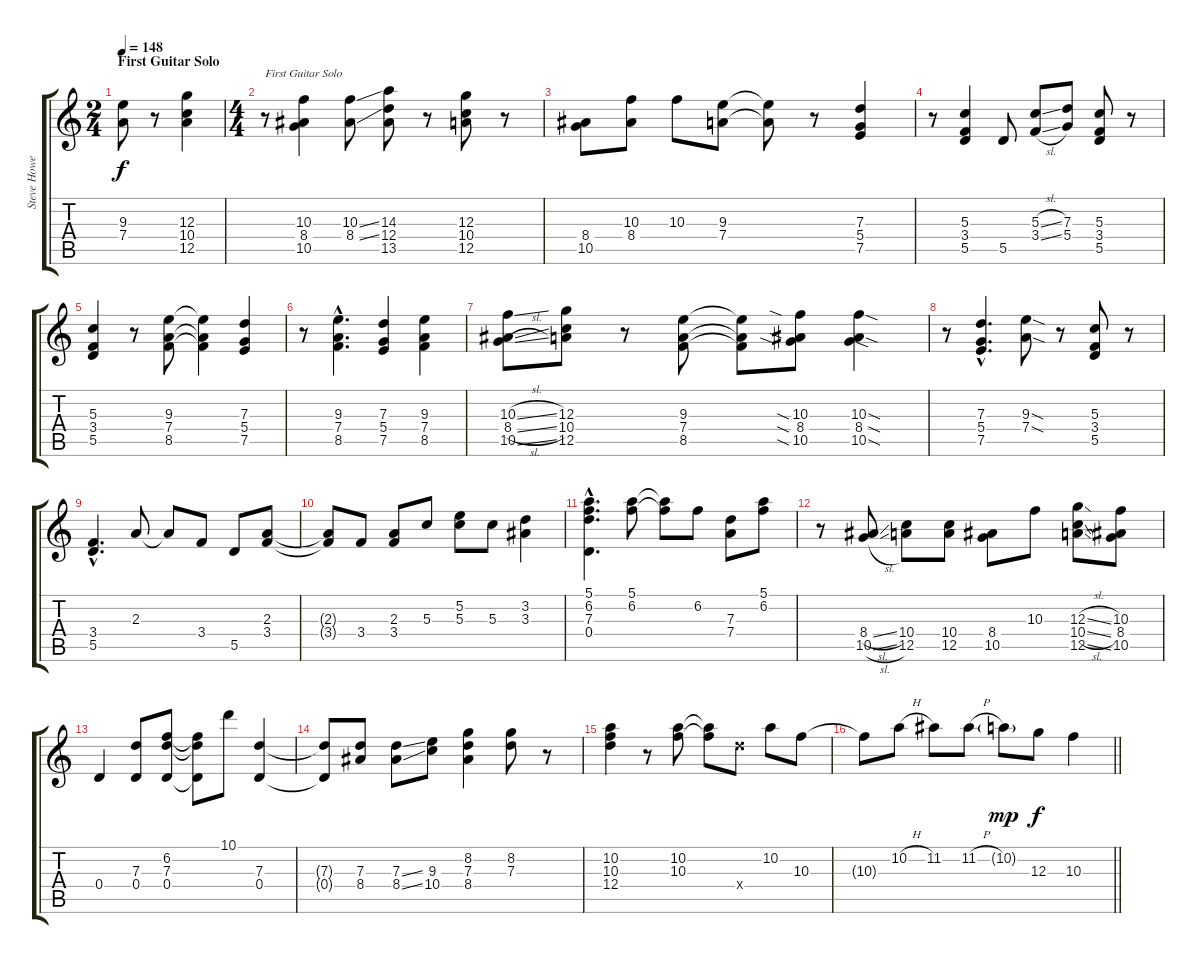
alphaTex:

\track ("Steve Howe 2" "Steve Howe") {instrument electricguitarjazz}
\staff {score tabs}
\tuning (E4 B3 G3 D3 A2 E2) {hide}
\ts (2 4)
\section ("" "First Guitar Solo")
\tempo 148
\clef g2
\ks c
(9.3{t} 7.4{t}).8{dy f} r.8 (12.3 10.4 12.5).4 |
\ts (4 4)
r.8{txt "First Guitar Solo"} (10.3 8.4 10.5).4 (10.3{ss} 8.4{ss}).8 (14.3 12.4 13.5).8 r.8 (12.3 10.4 12.5).8 r.8 |
(8.4 10.5).8 (10.3 8.4).8 10.3.8 (9.3 7.4).8 (9.3{t} 7.4{t}).8 r.8 (7.3 5.4 7.5).4 |
r.8 (5.3 3.4 5.5).4 5.5.8 (5.3{sl} 3.4{sl}).8 (7.3 5.4).8 (5.3 3.4 5.5).8 r.8 |
(5.3 3.4 5.5).4 r.8 (9.3 7.4 8.5).8 (9.3{t} 7.4{t} 8.5{t}).4 (7.3 5.4 7.5).4 |
r.8 (9.3{hac} 7.4{hac} 8.5{hac}).4{d} (7.3 5.4 7.5).4 (9.3 7.4 8.5).4 |
(10.3{sl} 8.4{sl} 10.5{sl}).8 (12.3 10.4 12.5).8 r.8 (9.3 7.4 8.5).8 (9.3{t} 7.4{t} 8.5{t}).8 (10.3{sia} 8.4{sia} 10.5{sia}).8 (10.3{sod} 8.4{sod} 10.5{sod}).4 |
r.8 (7.3{hac} 5.4{hac} 7.5{hac}).4{d} (9.3{sod} 7.4{sod}).8 r.8 (5.3 3.4 5.5).8 r.8 |
(3.4{hac} 5.5{hac}).4{d} 2.3.8 2.3{t}.8 3.4.8 5.5.8 (2.3 3.4).8 |
(2.3{t} 3.4{t}).8 3.4.8 (2.3 3.4).8 5.3.8 (5.2 5.3).8 5.3.8 (3.2 3.3).4 |
(5.1{hac} 6.2{hac} 7.3{hac} 0.4{hac}).4{d} (5.1 6.2).8 (5.1{t} 6.2{t}).8 6.2.8 (7.3 7.4).8 (5.1 6.2).8 |
r.8 (8.4{sl} 10.5{sl}).8 (10.4 12.5).8 (10.4 12.5).8 (8.4 10.5).8 10.3.8 (12.3{sl} 10.4{sl} 12.5{sl}).8 (10.3 8.4 10.5).8 |
0.4.4 (7.3 0.4).8 (6.2 7.3 0.4).8 (6.2{t} 7.3{t} 0.4{t}).8 10.1.8 (7.3 0.4).4 |
(7.3{t} 0.4{t}).8 (7.3 8.4).8 (7.3{ss} 8.4{ss}).8 (9.3 10.4).8 (8.2 7.3 8.4).4 (8.2 7.3).8 r.8 |
(10.2 10.3 12.4).4 r.8 (10.2 10.3).8 (10.2{t} 10.3{t}).8 12.4{x}.8 10.2.8 10.3.8 |
\barLineRight lightlight
10.3{t}.8 10.2{h}.8 11.2.8 11.2{h}.8 10.2{g}.8{dy mp} 12.3.8{dy f} 10.3.4
